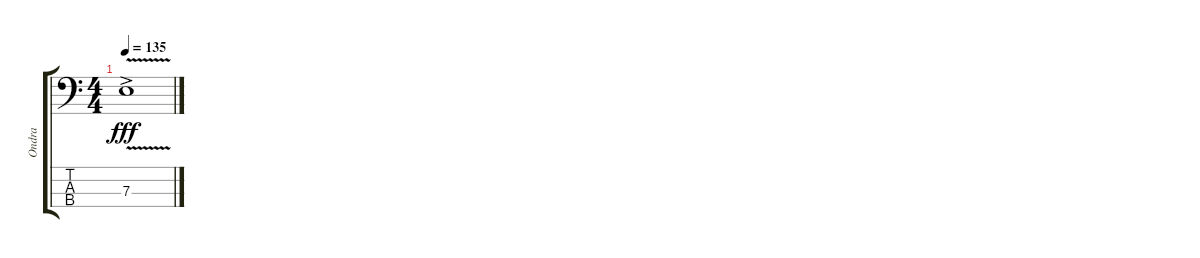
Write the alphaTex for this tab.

\track ("Ondra" "Ondra") {instrument electricbassfinger}
\staff {score tabs}
\tuning (G2 D2 A1 E1) {hide}
\ts (4 4)
\tempo 135
\clef f4
\ks c
7.3{v ac}.1{dy fff}
